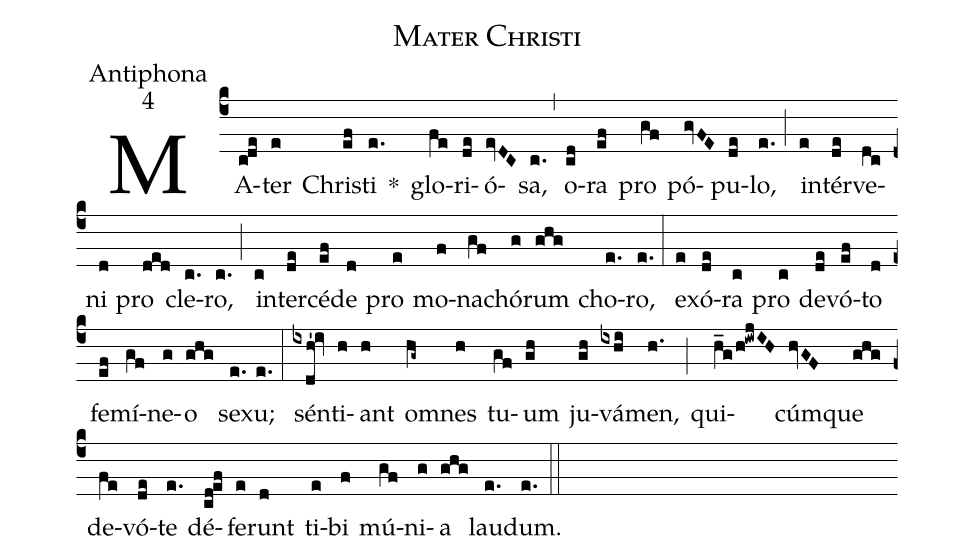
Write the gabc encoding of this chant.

name:Mater Christi;
office-part:Antiphona;
mode:4;
%%
(c4) MA(cde)ter(e) Chri(ef)sti(e.) *() glo(fe)ri(de)ó(evDC)sa,(c.) (,) o(cd)ra(ef) pro(gf) pó(gvFE)pu(de)lo,(e.) (;) in(e)tér(de)ve(dc)ni(d) pro(ded) cle(c.)ro,(c.) (;) in(c)ter(de)cé(ef)de(d) pro(e) mo(f)na(gf)chó(g)rum(ghg) cho(e.)ro,(e.) (:) ex(e)ó(de)ra(c) pro(c) de(de)vó(ef)to(d) fe(ef)mí(gf)ne(g)o(ghg) se(e.)xu;(e.) (:) sén(ixdh'!iv)ti(h)ant(h) o(hg~)mnes(h) tu(gf)um(gh) ju(gh)vá(ixhi)men,(h.) (;) qui(h_g/h!iwjIH)cúm(hvGF)que(ghg) de(fe)vó(de)te(e.) dé(cd!ef)fe(e)runt(d) ti(e)bi(f) mú(gf)ni(g)a(ghg) lau(e.)dum.(e.) (::)
